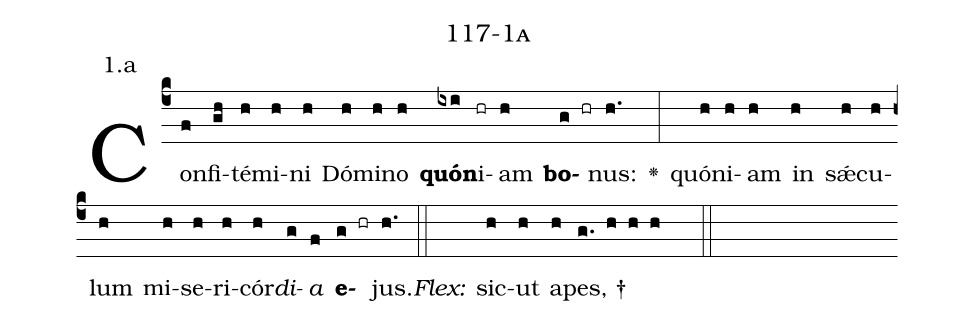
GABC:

name: 117-1a;
annotation: 1.a;
%%
(c4)Con(f)fi(gh)té(h)mi(h)ni(h) Dó(h)mi(h)no(h) <b>quón</b>(ixi)i(hr)am(h) <b>bo</b>(g hr)nus:(h.) <v>\greheightstar</v>(:) quón(h)i(h)am(h) in(h) sǽ(h)cu(h)lum(h) mi(h)se(h)ri(h)cór(h)<i>di</i>(g)<i>a</i>(f) <b>e</b>(g hr)jus.(h.) (::)
<i>Flex:</i>()  sic(h)ut(h) a(h)pes, †(g. h h h  ::)

%E(h) u(h) o(g) u(f) a(g) e.(h.) (::)
